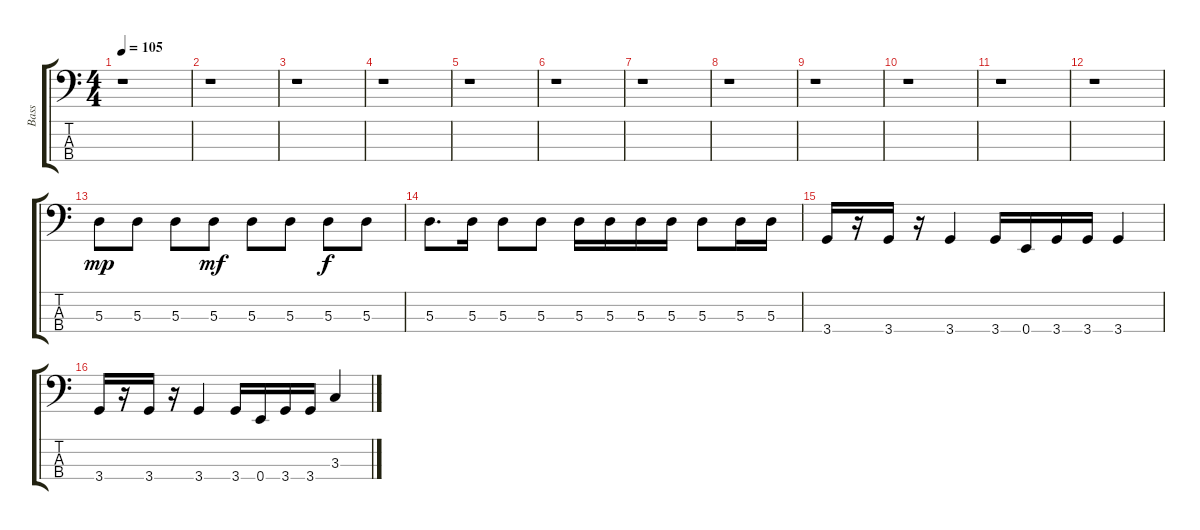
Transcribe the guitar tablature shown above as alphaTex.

\track ("Bass" "Bass") {instrument electricbassfinger}
\staff {score tabs}
\tuning (G2 D2 A1 E1) {hide}
\ts (4 4)
\tempo 105
\clef f4
\ks c
r.1{dy mp} |
r.1 |
r.1 |
r.1 |
r.1 |
r.1 |
r.1 |
r.1 |
r.1 |
r.1 |
r.1 |
r.1 |
5.3.8 5.3.8 5.3.8 5.3.8{dy mf} 5.3.8 5.3.8 5.3.8{dy f} 5.3.8 |
5.3.8{d} 5.3.16 5.3.8 5.3.8 5.3.16 5.3.16 5.3.16 5.3.16 5.3.8 5.3.16 5.3.16 |
3.4.16 r.16 3.4.16 r.16 3.4.4 3.4.16 0.4.16 3.4.16 3.4.16 3.4.4 |
3.4.16 r.16 3.4.16 r.16 3.4.4 3.4.16 0.4.16 3.4.16 3.4.16 3.3.4
